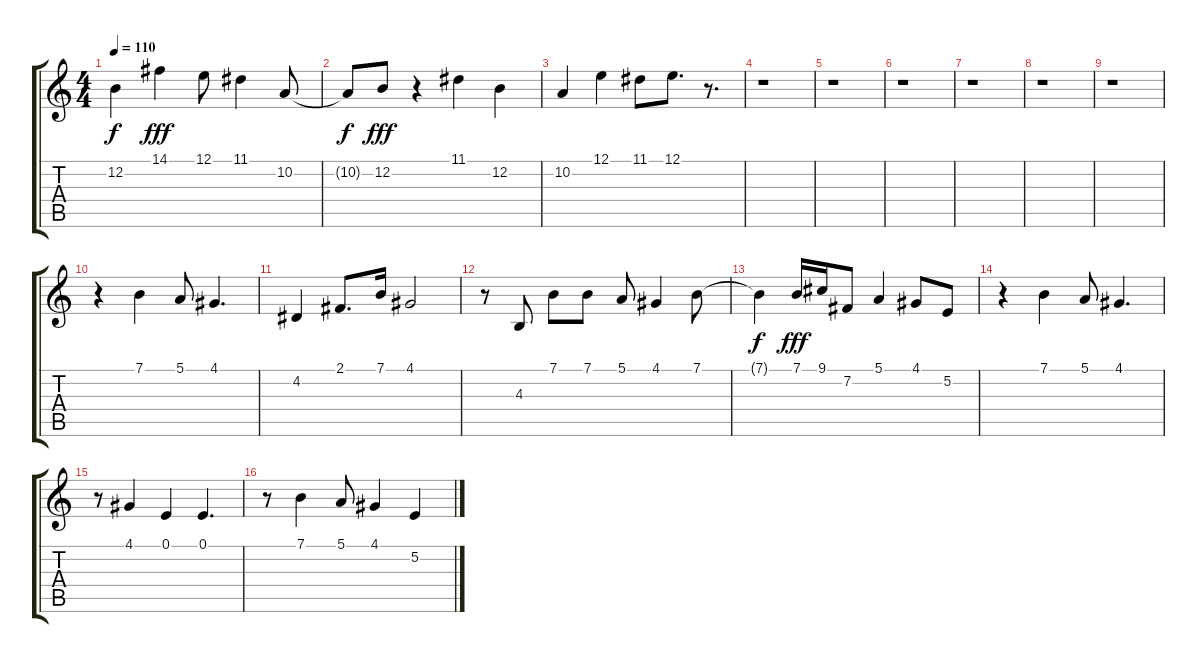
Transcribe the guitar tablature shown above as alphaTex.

\track "" {instrument lead3calliope}
\staff {score tabs}
\tuning (E4 B3 G3 D3 A2 E2) {hide}
\ts (4 4)
\tempo 110
\clef g2
\ks c
12.2{t}.4{dy f} 14.1.4{dy fff} 12.1.8 11.1.4 10.2.8 |
10.2{t}.8{dy f} 12.2.8{dy fff} r.4 11.1.4 12.2.4 |
10.2.4 12.1.4 11.1.8 12.1.8{d} r.8{d} |
r.1 |
r.1 |
r.1 |
r.1 |
r.1 |
r.1 |
r.4 7.1.4 5.1.8 4.1.4{d} |
4.2.4 2.1.8{d} 7.1.16 4.1.2 |
r.8 4.3.8 7.1.8 7.1.8 5.1.8 4.1.4 7.1.8 |
7.1{t}.4{dy f} 7.1.16{dy fff} 9.1.16 7.2.8 5.1.4 4.1.8 5.2.8 |
r.4 7.1.4 5.1.8 4.1.4{d} |
r.8 4.1.4 0.1.4 0.1.4{d} |
r.8 7.1.4 5.1.8 4.1.4 5.2.4
